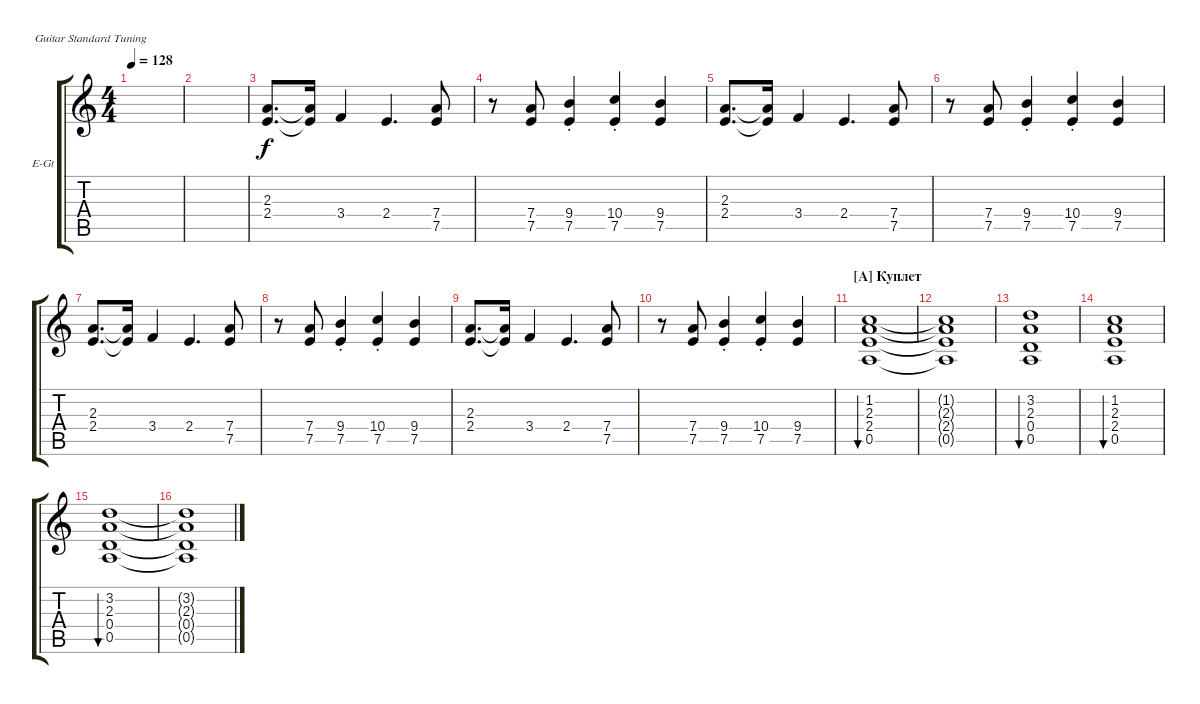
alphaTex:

\defaultSystemsLayout 4
\bracketExtendMode groupsimilarinstruments
\firstSystemTrackNameOrientation horizontal
\otherSystemsTrackNameOrientation horizontal
\track ("Г. Каспарян" "E-Gt") {instrument overdrivenguitar}
\staff {score tabs}
\tuning (E4 B3 G3 D3 A2 E2)
\ts (4 4)
\tempo 128
\clef g2
\ks c
|
|
(2.4 2.3).8{d} (2.4{t} 2.3{t}).16 3.4.4 2.4.4{d} (7.4 7.5).8 |
r.8 (7.4 7.5).8 (7.5{st} 9.4{st}).4 (10.4{st} 7.5{st}).4 (9.4 7.5).4 |
(2.4 2.3).8{d} (2.4{t} 2.3{t}).16 3.4.4 2.4.4{d} (7.4 7.5).8 |
r.8 (7.4 7.5).8 (7.5{st} 9.4{st}).4 (10.4{st} 7.5{st}).4 (9.4 7.5).4 |
(2.4 2.3).8{d} (2.4{t} 2.3{t}).16 3.4.4 2.4.4{d} (7.4 7.5).8 |
r.8 (7.4 7.5).8 (7.5{st} 9.4{st}).4 (10.4{st} 7.5{st}).4 (9.4 7.5).4 |
(2.4 2.3).8{d} (2.4{t} 2.3{t}).16 3.4.4 2.4.4{d} (7.4 7.5).8 |
r.8 (7.4 7.5).8 (7.5{st} 9.4{st}).4 (10.4{st} 7.5{st}).4 (9.4 7.5).4 |
\section ("A" "Куплет")
(0.5 2.4 2.3 1.2).1{bu 172} |
(0.5{t} 2.4{t} 2.3{t} 1.2{t}).1 |
(0.5 0.4 2.3 3.2).1{bu 169} |
(0.5 2.4 2.3 1.2).1{bu 166} |
(0.5 0.4 2.3 3.2).1{bu 163} |
(0.5{t} 0.4{t} 2.3{t} 3.2{t}).1
